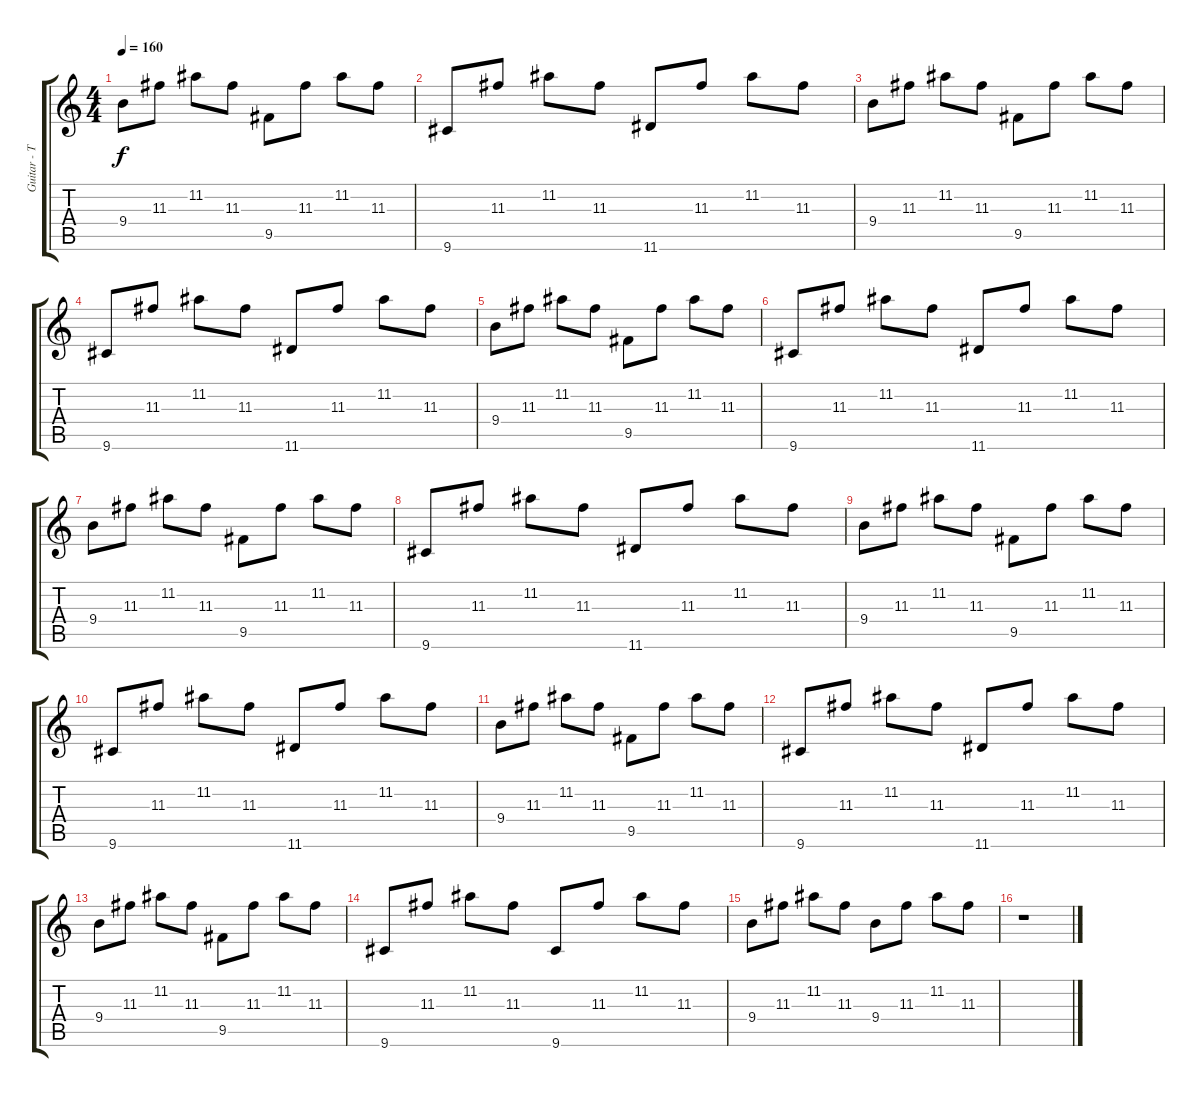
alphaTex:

\track ("Guitar - Tom Mattew Delonge" "Guitar - T") {instrument acousticguitarsteel}
\staff {score tabs}
\tuning (E4 B3 G3 D3 A2 E2) {hide}
\ts (4 4)
\tempo 160
\clef g2
\ks c
9.4.8{dy f} 11.3.8 11.2.8 11.3.8 9.5.8 11.3.8 11.2.8 11.3.8 |
9.6.8 11.3.8 11.2.8 11.3.8 11.6.8 11.3.8 11.2.8 11.3.8 |
9.4.8 11.3.8 11.2.8 11.3.8 9.5.8 11.3.8 11.2.8 11.3.8 |
9.6.8 11.3.8 11.2.8 11.3.8 11.6.8 11.3.8 11.2.8 11.3.8 |
9.4.8 11.3.8 11.2.8 11.3.8 9.5.8 11.3.8 11.2.8 11.3.8 |
9.6.8 11.3.8 11.2.8 11.3.8 11.6.8 11.3.8 11.2.8 11.3.8 |
9.4.8 11.3.8 11.2.8 11.3.8 9.5.8 11.3.8 11.2.8 11.3.8 |
9.6.8 11.3.8 11.2.8 11.3.8 11.6.8 11.3.8 11.2.8 11.3.8 |
9.4.8 11.3.8 11.2.8 11.3.8 9.5.8 11.3.8 11.2.8 11.3.8 |
9.6.8 11.3.8 11.2.8 11.3.8 11.6.8 11.3.8 11.2.8 11.3.8 |
9.4.8 11.3.8 11.2.8 11.3.8 9.5.8 11.3.8 11.2.8 11.3.8 |
9.6.8 11.3.8 11.2.8 11.3.8 11.6.8 11.3.8 11.2.8 11.3.8 |
9.4.8 11.3.8 11.2.8 11.3.8 9.5.8 11.3.8 11.2.8 11.3.8 |
9.6.8 11.3.8 11.2.8 11.3.8 9.6.8 11.3.8 11.2.8 11.3.8 |
9.4.8 11.3.8 11.2.8 11.3.8 9.4.8 11.3.8 11.2.8 11.3.8 |
r.1
